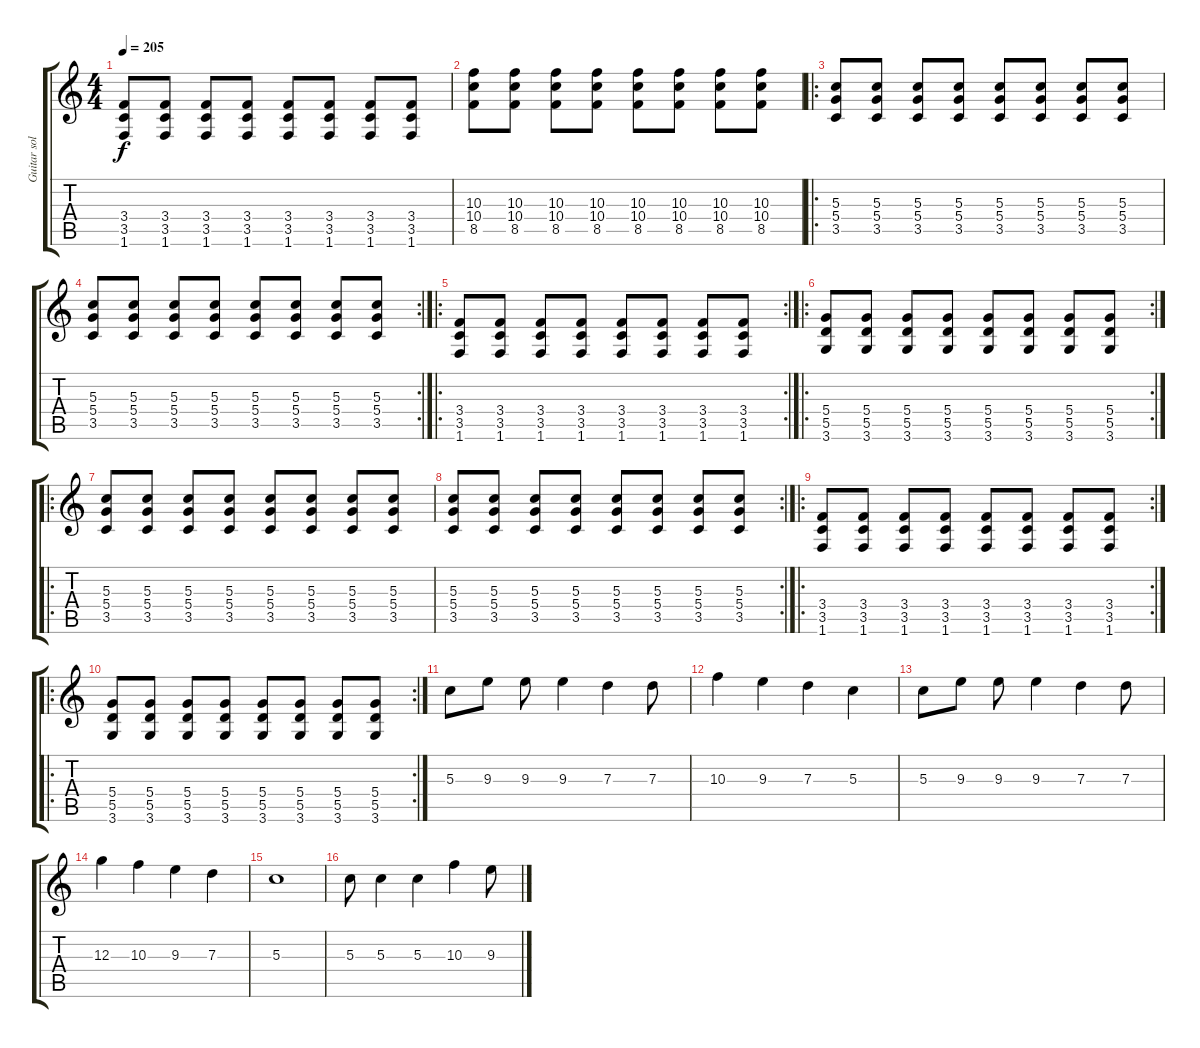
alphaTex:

\track ("Guitar solo " "Guitar sol") {instrument distortionguitar}
\staff {score tabs}
\tuning (E4 B3 G3 D3 A2 E2) {hide}
\ts (4 4)
\tempo 205
\clef g2
\ks c
(3.4 3.5 1.6).8{dy f} (3.4 3.5 1.6).8 (3.4 3.5 1.6).8 (3.4 3.5 1.6).8 (3.4 3.5 1.6).8 (3.4 3.5 1.6).8 (3.4 3.5 1.6).8 (3.4 3.5 1.6).8 |
(10.3 10.4 8.5).8 (10.3 10.4 8.5).8 (10.3 10.4 8.5).8 (10.3 10.4 8.5).8 (10.3 10.4 8.5).8 (10.3 10.4 8.5).8 (10.3 10.4 8.5).8 (10.3 10.4 8.5).8 |
\ro
(5.3 5.4 3.5).8 (5.3 5.4 3.5).8 (5.3 5.4 3.5).8 (5.3 5.4 3.5).8 (5.3 5.4 3.5).8 (5.3 5.4 3.5).8 (5.3 5.4 3.5).8 (5.3 5.4 3.5).8 |
\rc 2
(5.3 5.4 3.5).8 (5.3 5.4 3.5).8 (5.3 5.4 3.5).8 (5.3 5.4 3.5).8 (5.3 5.4 3.5).8 (5.3 5.4 3.5).8 (5.3 5.4 3.5).8 (5.3 5.4 3.5).8 |
\ro
\rc 2
(3.4 3.5 1.6).8 (3.4 3.5 1.6).8 (3.4 3.5 1.6).8 (3.4 3.5 1.6).8 (3.4 3.5 1.6).8 (3.4 3.5 1.6).8 (3.4 3.5 1.6).8 (3.4 3.5 1.6).8 |
\ro
\rc 2
(5.4 5.5 3.6).8 (5.4 5.5 3.6).8 (5.4 5.5 3.6).8 (5.4 5.5 3.6).8 (5.4 5.5 3.6).8 (5.4 5.5 3.6).8 (5.4 5.5 3.6).8 (5.4 5.5 3.6).8 |
\ro
(5.3 5.4 3.5).8 (5.3 5.4 3.5).8 (5.3 5.4 3.5).8 (5.3 5.4 3.5).8 (5.3 5.4 3.5).8 (5.3 5.4 3.5).8 (5.3 5.4 3.5).8 (5.3 5.4 3.5).8 |
\rc 2
(5.3 5.4 3.5).8 (5.3 5.4 3.5).8 (5.3 5.4 3.5).8 (5.3 5.4 3.5).8 (5.3 5.4 3.5).8 (5.3 5.4 3.5).8 (5.3 5.4 3.5).8 (5.3 5.4 3.5).8 |
\ro
\rc 2
(3.4 3.5 1.6).8 (3.4 3.5 1.6).8 (3.4 3.5 1.6).8 (3.4 3.5 1.6).8 (3.4 3.5 1.6).8 (3.4 3.5 1.6).8 (3.4 3.5 1.6).8 (3.4 3.5 1.6).8 |
\ro
\rc 2
(5.4 5.5 3.6).8 (5.4 5.5 3.6).8 (5.4 5.5 3.6).8 (5.4 5.5 3.6).8 (5.4 5.5 3.6).8 (5.4 5.5 3.6).8 (5.4 5.5 3.6).8 (5.4 5.5 3.6).8 |
5.3.8 9.3.8 9.3.8 9.3.4 7.3.4 7.3.8 |
10.3.4 9.3.4 7.3.4 5.3.4 |
5.3.8 9.3.8 9.3.8 9.3.4 7.3.4 7.3.8 |
12.3.4 10.3.4 9.3.4 7.3.4 |
5.3.1 |
5.3.8 5.3.4 5.3.4 10.3.4 9.3.8
